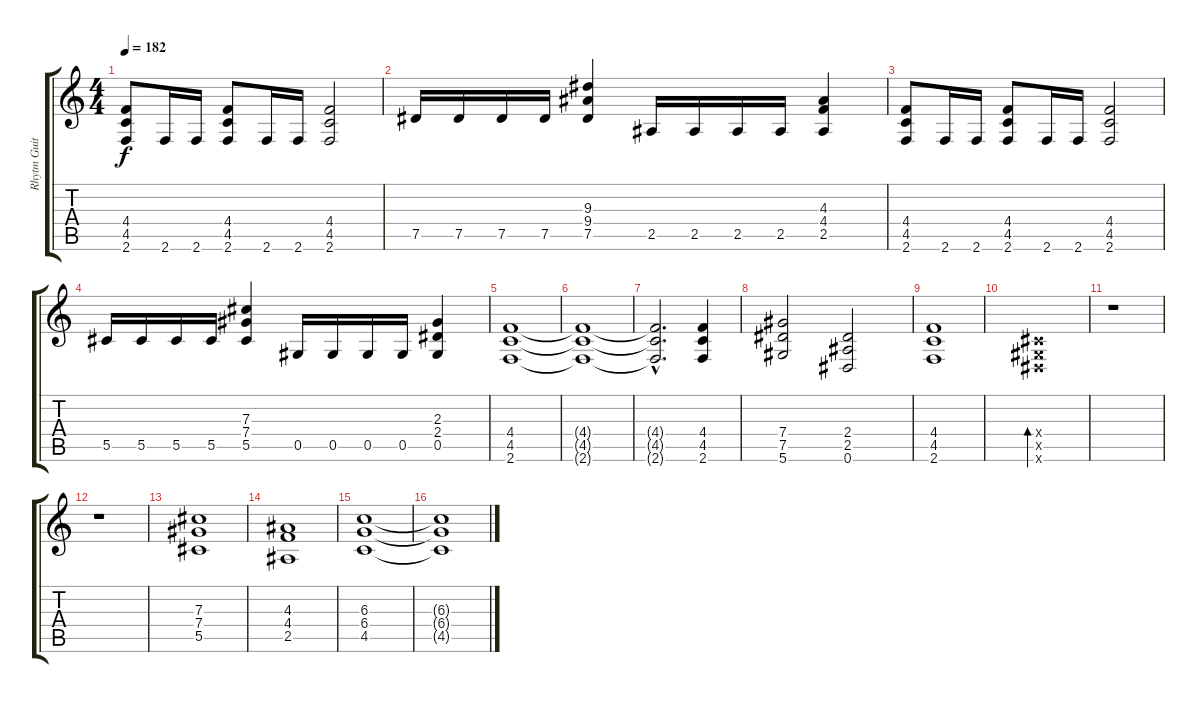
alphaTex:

\track ("Rhytm Guitar" "Rhytm Guit") {instrument distortionguitar}
\staff {score tabs}
\tuning (Eb4 Bb3 Gb3 Db3 Ab2 Eb2) {hide}
\ts (4 4)
\tempo 182
\clef g2
\ks c
(4.4 4.5 2.6).8{dy f} 2.6.16 2.6.16 (4.4 4.5 2.6).8 2.6.16 2.6.16 (4.4 4.5 2.6).2 |
7.5.16 7.5.16 7.5.16 7.5.16 (9.3 9.4 7.5).4 2.5.16 2.5.16 2.5.16 2.5.16 (4.3 4.4 2.5).4 |
(4.4 4.5 2.6).8 2.6.16 2.6.16 (4.4 4.5 2.6).8 2.6.16 2.6.16 (4.4 4.5 2.6).2 |
5.5.16 5.5.16 5.5.16 5.5.16 (7.3 7.4 5.5).4 0.5.16 0.5.16 0.5.16 0.5.16 (2.3 2.4 0.5).4 |
(4.4 4.5 2.6).1 |
(4.4{t} 4.5{t} 2.6{t}).1 |
(4.4{hac t} 4.5{hac t} 2.6{hac t}).2{d} (4.4 4.5 2.6).4 |
(7.4 7.5 5.6).2 (2.4 2.5 0.6).2 |
(4.4 4.5 2.6).1 |
(0.4{x} 0.5{x} 0.6{x}).1{bd 480} |
r.1 |
r.1 |
(7.3 7.4 5.5).1 |
(4.3 4.4 2.5).1 |
(6.3 6.4 4.5).1 |
(6.3{t} 6.4{t} 4.5{t}).1
